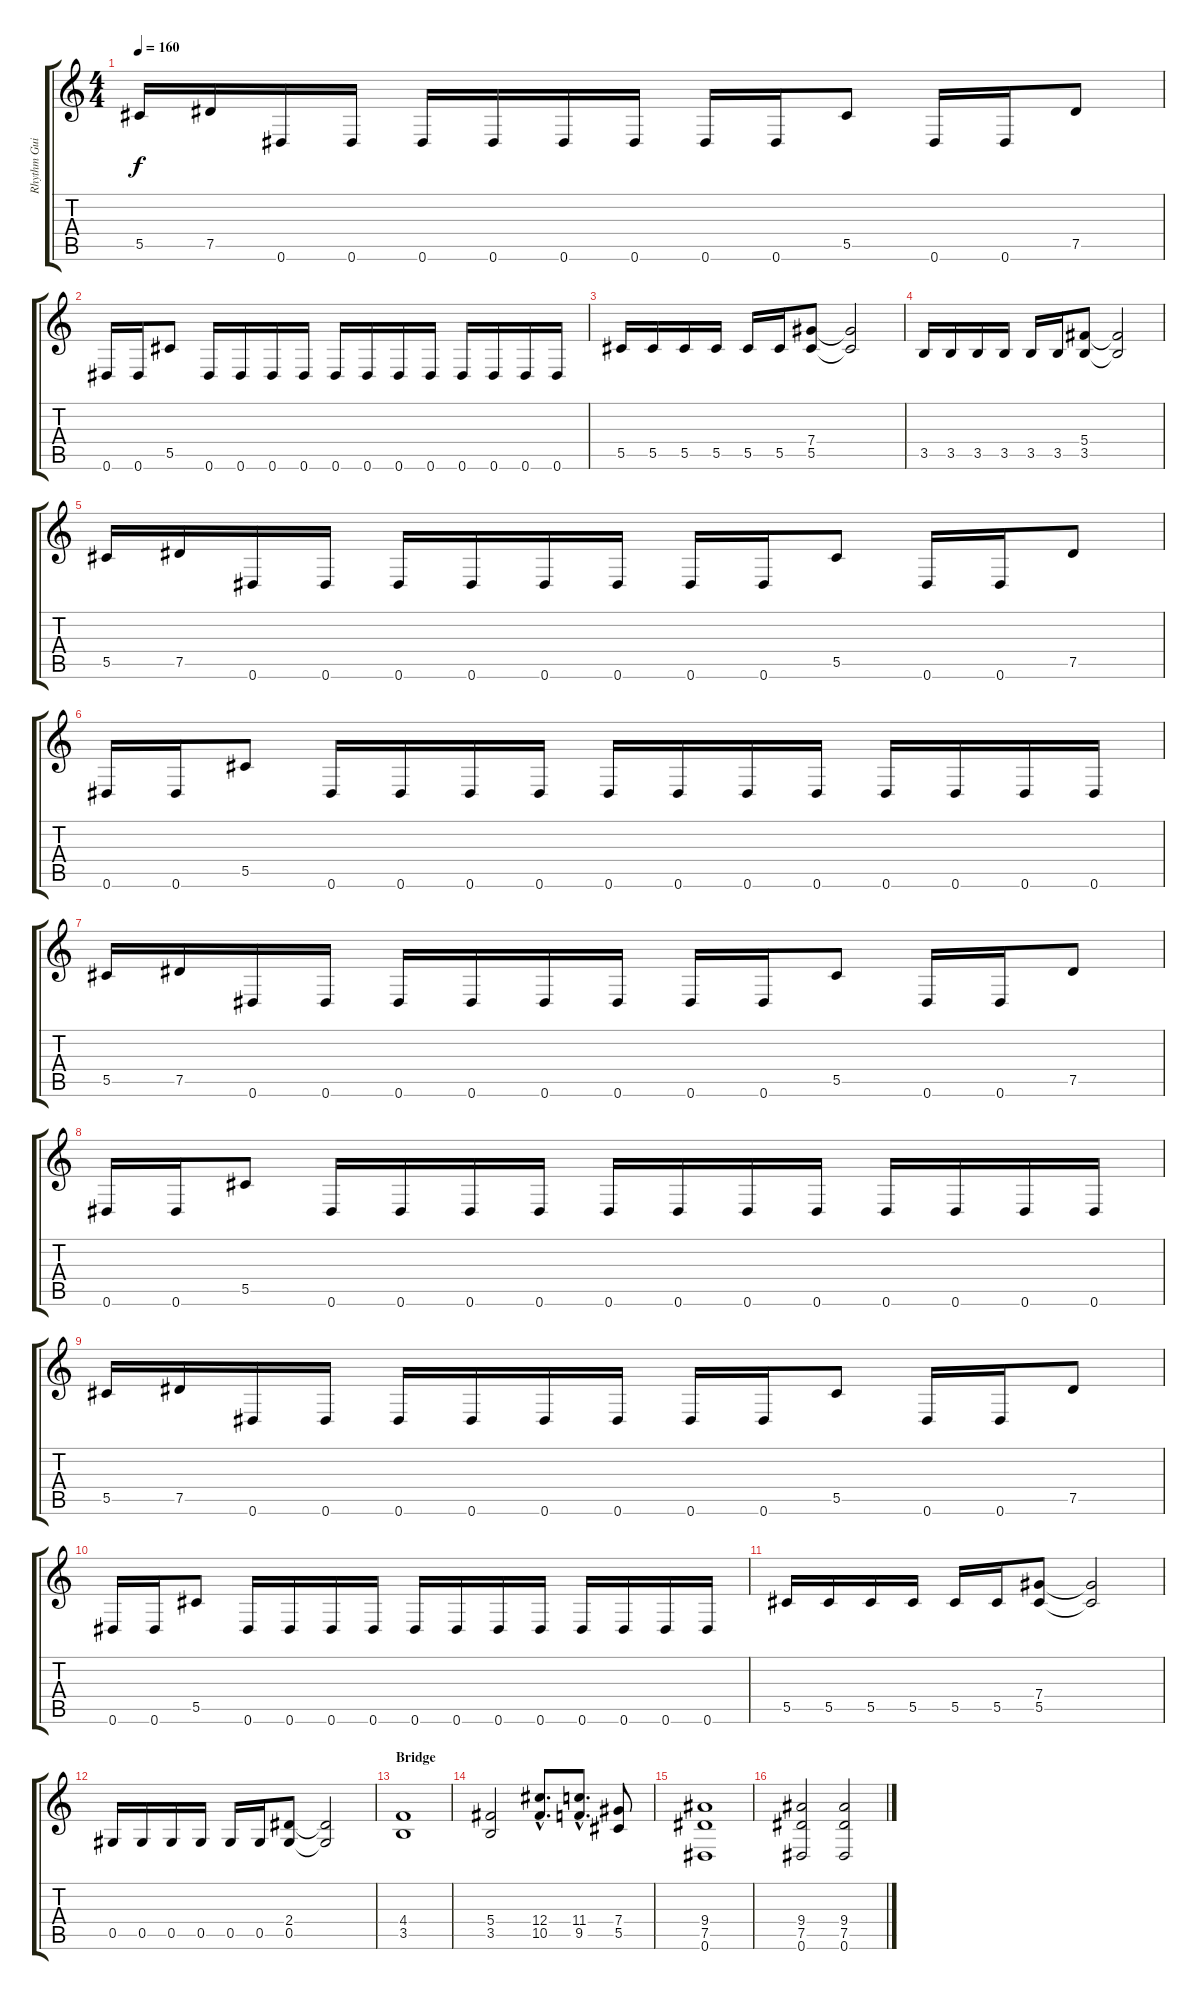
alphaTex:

\track ("Rhythm Guitar" "Rhythm Gui") {instrument electricguitarmuted}
\staff {score tabs}
\tuning (Eb4 Bb3 Gb3 Db3 Ab2 Eb2) {hide}
\ts (4 4)
\tempo 160
\clef g2
\ks c
5.5.16{dy f} 7.5.16 0.6.16 0.6.16 0.6.16 0.6.16 0.6.16 0.6.16 0.6.16 0.6.16 5.5.8 0.6.16 0.6.16 7.5.8 |
0.6.16 0.6.16 5.5.8 0.6.16 0.6.16 0.6.16 0.6.16 0.6.16 0.6.16 0.6.16 0.6.16 0.6.16 0.6.16 0.6.16 0.6.16 |
5.5.16 5.5.16 5.5.16 5.5.16 5.5.16 5.5.16 (7.4 5.5).8 (7.4{t} 5.5{t}).2 |
3.5.16 3.5.16 3.5.16 3.5.16 3.5.16 3.5.16 (5.4 3.5).8 (5.4{t} 3.5{t}).2 |
5.5.16 7.5.16 0.6.16 0.6.16 0.6.16 0.6.16 0.6.16 0.6.16 0.6.16 0.6.16 5.5.8 0.6.16 0.6.16 7.5.8 |
0.6.16 0.6.16 5.5.8 0.6.16 0.6.16 0.6.16 0.6.16 0.6.16 0.6.16 0.6.16 0.6.16 0.6.16 0.6.16 0.6.16 0.6.16 |
5.5.16 7.5.16 0.6.16 0.6.16 0.6.16 0.6.16 0.6.16 0.6.16 0.6.16 0.6.16 5.5.8 0.6.16 0.6.16 7.5.8 |
0.6.16 0.6.16 5.5.8 0.6.16 0.6.16 0.6.16 0.6.16 0.6.16 0.6.16 0.6.16 0.6.16 0.6.16 0.6.16 0.6.16 0.6.16 |
5.5.16 7.5.16 0.6.16 0.6.16 0.6.16 0.6.16 0.6.16 0.6.16 0.6.16 0.6.16 5.5.8 0.6.16 0.6.16 7.5.8 |
0.6.16 0.6.16 5.5.8 0.6.16 0.6.16 0.6.16 0.6.16 0.6.16 0.6.16 0.6.16 0.6.16 0.6.16 0.6.16 0.6.16 0.6.16 |
5.5.16 5.5.16 5.5.16 5.5.16 5.5.16 5.5.16 (7.4 5.5).8 (7.4{t} 5.5{t}).2 |
0.5.16 0.5.16 0.5.16 0.5.16 0.5.16 0.5.16 (2.4 0.5).8 (2.4{t} 0.5{t}).2 |
\section ("" "Bridge")
(4.4 3.5).1 |
(5.4 3.5).2 (12.4{hac} 10.5{hac}).8{d} (11.4{hac} 9.5{hac}).8{d} (7.4 5.5).8 |
(9.4 7.5 0.6).1 |
(9.4 7.5 0.6).2 (9.4 7.5 0.6).2
